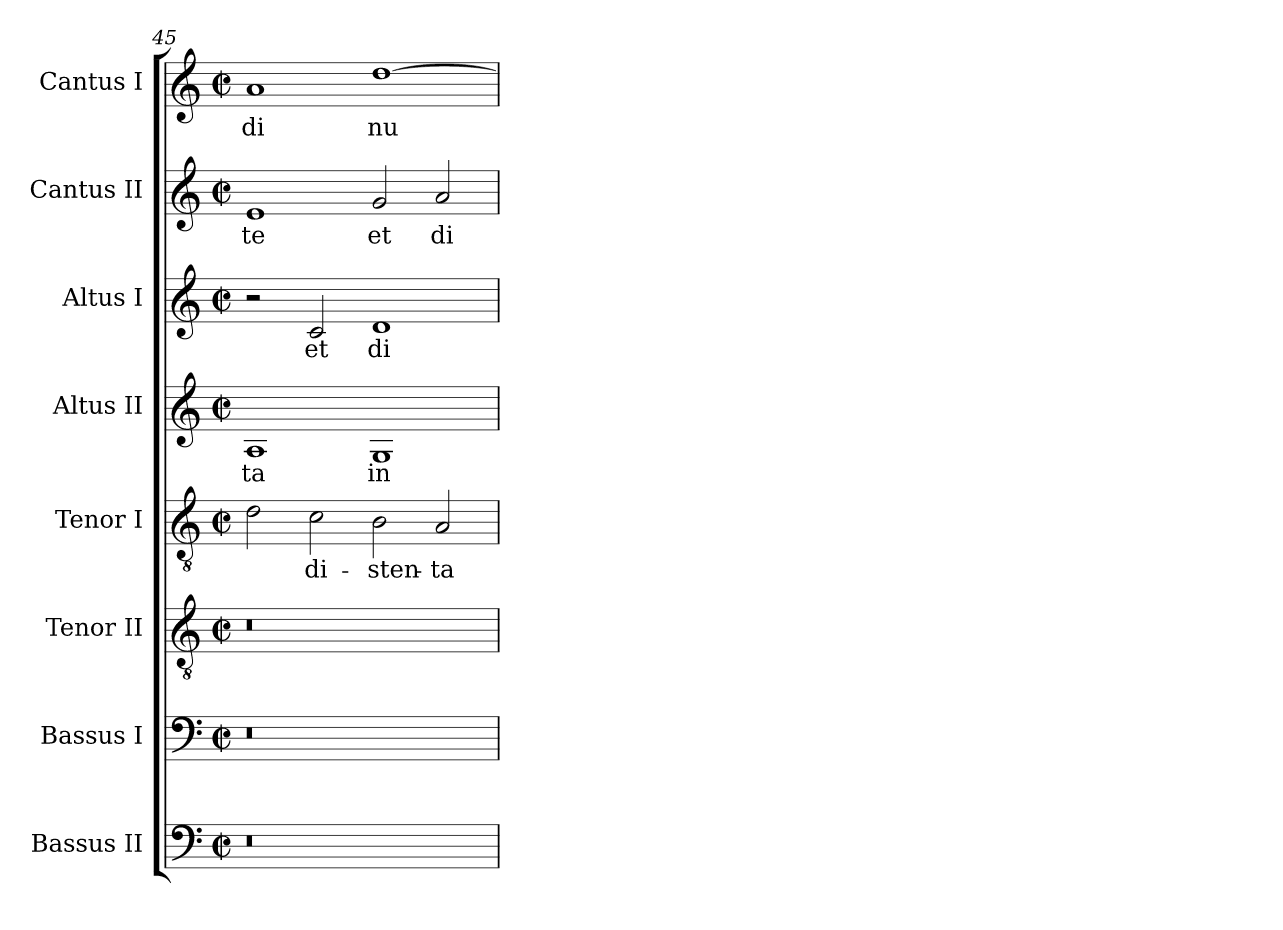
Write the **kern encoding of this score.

**kern	**kern	**kern	**kern	**text	**kern	**text	**kern	**text	**kern	**text	**kern	**text
*part8	*part7	*part6	*part5	*part5	*part4	*part4	*part3	*part3	*part2	*part2	*part1	*part1
*staff8	*staff7	*staff6	*staff5	*staff5	*staff4	*staff4	*staff3	*staff3	*staff2	*staff2	*staff1	*staff1
*I"Bassus II	*I"Bassus I	*I"Tenor II	*I"Tenor I	*	*I"Altus II	*	*I"Altus I	*	*I"Cantus II	*	*I"Cantus I	*
*I'B II	*I'B I	*I'T II	*I'T I	*	*I'A II	*	*I'A I	*	*I'C II	*	*I'C I	*
*clefF4	*clefF4	*clefGv2	*clefGv2	*	*clefG2	*	*clefG2	*	*clefG2	*	*clefG2	*
*	*	*	*	*	*	*	*k[]	*	*	*	*	*
*	*	*	*	*	*	*	*C:	*	*	*	*	*
*M2/2	*M2/2	*M2/2	*M2/2	*	*M2/2	*	*M2/2	*	*M2/2	*	*M2/2	*
*met(c|)	*met(c|)	*met(c|)	*met(c|)	*	*met(c|)	*	*met(c|)	*	*met(c|)	*	*met(c|)	*
=45	=45	=45	=45	=45	=45	=45	=45	=45	=45	=45	=45	=45
!	!	!	!	!	!	!LO:LY:b:cj	!	!	!	!LO:LY:b:cj	!	!LO:LY:b:cj
0r	0r	0r	2d\	.	1A	-ta	2r	.	1e	te	1a	di
!	!	!	!	!LO:LY:b:cj	!	!	!	!LO:LY:b:cj	!	!	!	!
.	.	.	2c\	di-	.	.	2c/	et	.	.	.	.
!	!	!	!	!LO:LY:b:cj	!	!LO:LY:b:cj	!	!LO:LY:b:cj	!	!LO:LY:b:cj	!	!LO:LY:b:cj
.	.	.	2B\	-sten-	1G	in	1d	di	2g/	et	[>1dd	nu
!	!	!	!	!LO:LY:b:cj	!	!	!	!	!	!LO:LY:b:cj	!	!
.	.	.	2A/	-ta	.	.	.	.	2a/	di	.	.
=	=	=	=	=	=	=	=	=	=	=	=	=
*-	*-	*-	*-	*-	*-	*-	*-	*-	*-	*-	*-	*-
